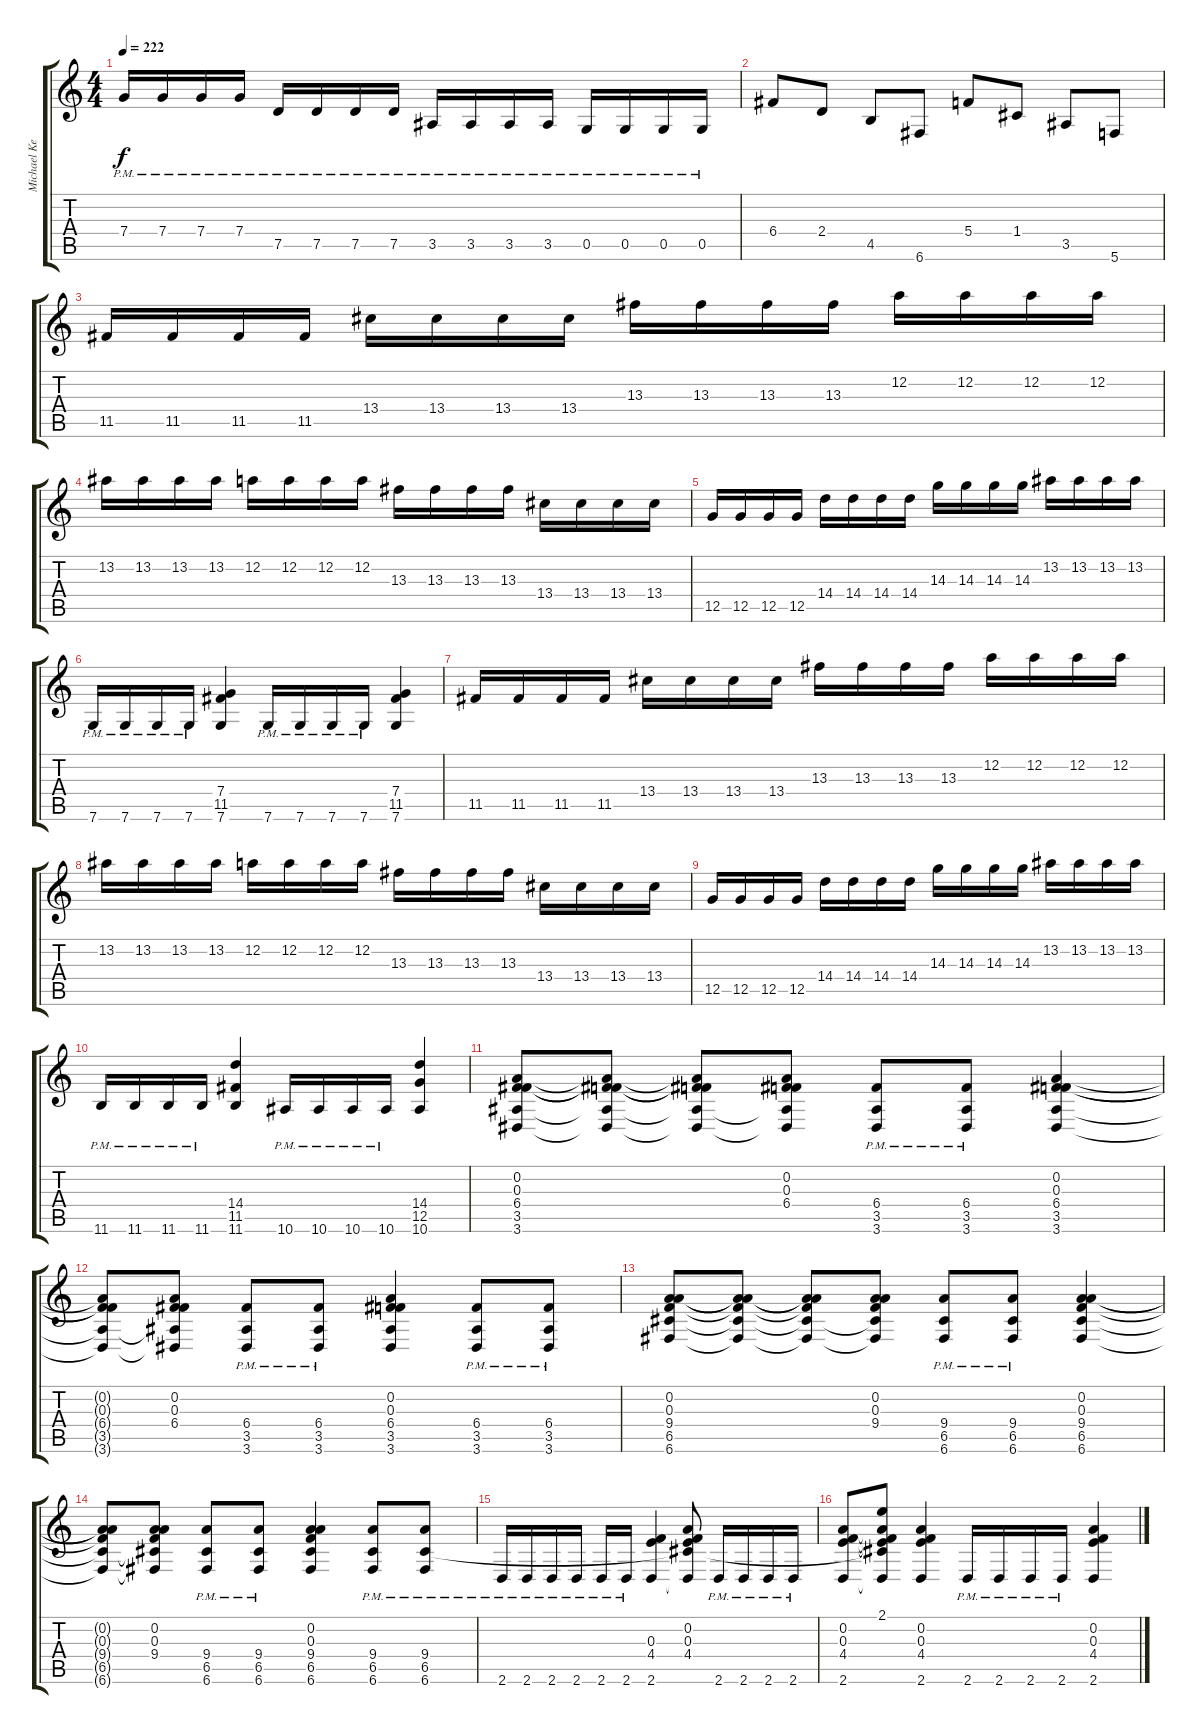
\track ("Michael Keene" "Michael Ke") {instrument distortionguitar}
\staff {score tabs}
\tuning (D4 A3 F3 C3 G2 C2) {hide}
\ts (4 4)
\tempo 222
\clef g2
\ks c
7.4{pm}.16{dy f} 7.4{pm}.16 7.4{pm}.16 7.4{pm}.16 7.5{pm}.16 7.5{pm}.16 7.5{pm}.16 7.5{pm}.16 3.5{pm}.16 3.5{pm}.16 3.5{pm}.16 3.5{pm}.16 0.5{pm}.16 0.5{pm}.16 0.5{pm}.16 0.5{pm}.16 |
6.4.8 2.4.8 4.5.8 6.6.8 5.4.8 1.4.8 3.5.8 5.6.8 |
11.5.16 11.5.16 11.5.16 11.5.16 13.4.16 13.4.16 13.4.16 13.4.16 13.3.16 13.3.16 13.3.16 13.3.16 12.2.16 12.2.16 12.2.16 12.2.16 |
13.2.16 13.2.16 13.2.16 13.2.16 12.2.16 12.2.16 12.2.16 12.2.16 13.3.16 13.3.16 13.3.16 13.3.16 13.4.16 13.4.16 13.4.16 13.4.16 |
12.5.16 12.5.16 12.5.16 12.5.16 14.4.16 14.4.16 14.4.16 14.4.16 14.3.16 14.3.16 14.3.16 14.3.16 13.2.16 13.2.16 13.2.16 13.2.16 |
7.6{pm}.16 7.6{pm}.16 7.6{pm}.16 7.6{pm}.16 (7.4 11.5 7.6).4 7.6{pm}.16 7.6{pm}.16 7.6{pm}.16 7.6{pm}.16 (7.4 11.5 7.6).4 |
11.5.16 11.5.16 11.5.16 11.5.16 13.4.16 13.4.16 13.4.16 13.4.16 13.3.16 13.3.16 13.3.16 13.3.16 12.2.16 12.2.16 12.2.16 12.2.16 |
13.2.16 13.2.16 13.2.16 13.2.16 12.2.16 12.2.16 12.2.16 12.2.16 13.3.16 13.3.16 13.3.16 13.3.16 13.4.16 13.4.16 13.4.16 13.4.16 |
12.5.16 12.5.16 12.5.16 12.5.16 14.4.16 14.4.16 14.4.16 14.4.16 14.3.16 14.3.16 14.3.16 14.3.16 13.2.16 13.2.16 13.2.16 13.2.16 |
11.6{pm}.16 11.6{pm}.16 11.6{pm}.16 11.6{pm}.16 (14.4 11.5 11.6).4 10.6{pm}.16 10.6{pm}.16 10.6{pm}.16 10.6{pm}.16 (14.4 12.5 10.6).4 |
(0.2 0.3 6.4 3.5 3.6).8 (0.2{t} 0.3{t} 6.4{t} 3.5{t} 3.6{t}).8 (0.2{t} 0.3{t} 6.4{t} 3.5{t} 3.6{t}).8 (0.2 0.3 6.4 3.5{t} 3.6{t}).8 (6.4{pm} 3.5{pm} 3.6{pm}).8 (6.4{pm} 3.5{pm} 3.6{pm}).8 (0.2 0.3 6.4 3.5 3.6).4 |
(0.2{t} 0.3{t} 6.4{t} 3.5{t} 3.6{t}).8 (0.2 0.3 6.4 3.5{t} 3.6{t}).8 (6.4{pm} 3.5{pm} 3.6{pm}).8 (6.4{pm} 3.5{pm} 3.6{pm}).8 (0.2 0.3 6.4 3.5 3.6).4 (6.4{pm} 3.5{pm} 3.6{pm}).8 (6.4{pm} 3.5{pm} 3.6{pm}).8 |
(0.2 0.3 9.4 6.5 6.6).8 (0.2{t} 0.3{t} 9.4{t} 6.5{t} 6.6{t}).8 (0.2{t} 0.3{t} 9.4{t} 6.5{t} 6.6{t}).8 (0.2 0.3 9.4 6.5{t} 6.6{t}).8 (9.4{pm} 6.5{pm} 6.6{pm}).8 (9.4{pm} 6.5{pm} 6.6{pm}).8 (0.2 0.3 9.4 6.5 6.6).4 |
(0.2{t} 0.3{t} 9.4{t} 6.5{t} 6.6{t}).8 (0.2 0.3 9.4 6.5{t} 6.6{t}).8 (9.4{pm} 6.5{pm} 6.6{pm}).8 (9.4{pm} 6.5{pm} 6.6{pm}).8 (0.2 0.3 9.4 6.5 6.6).4 (9.4{pm} 6.5{pm} 6.6{pm}).8 (9.4{pm} 6.5{pm} 6.6{pm}).8 |
2.6{pm}.16 2.6{pm}.16 2.6{pm}.16 2.6{pm}.16 2.6{pm}.16 2.6{pm}.16 (0.3 4.4 2.6).4 (0.2 0.3 4.4 6.5{t} 2.6{t}).8 2.6{pm}.16 2.6{pm}.16 2.6{pm}.16 2.6{pm}.16 |
(0.2 0.3 4.4 2.6).8 (2.1 0.2{t} 0.3{t} 4.4{t} 6.5{t} 2.6{t}).8 (0.2 0.3 4.4 2.6).4 2.6{pm}.16 2.6{pm}.16 2.6{pm}.16 2.6{pm}.16 (0.2 0.3 4.4 2.6).4
